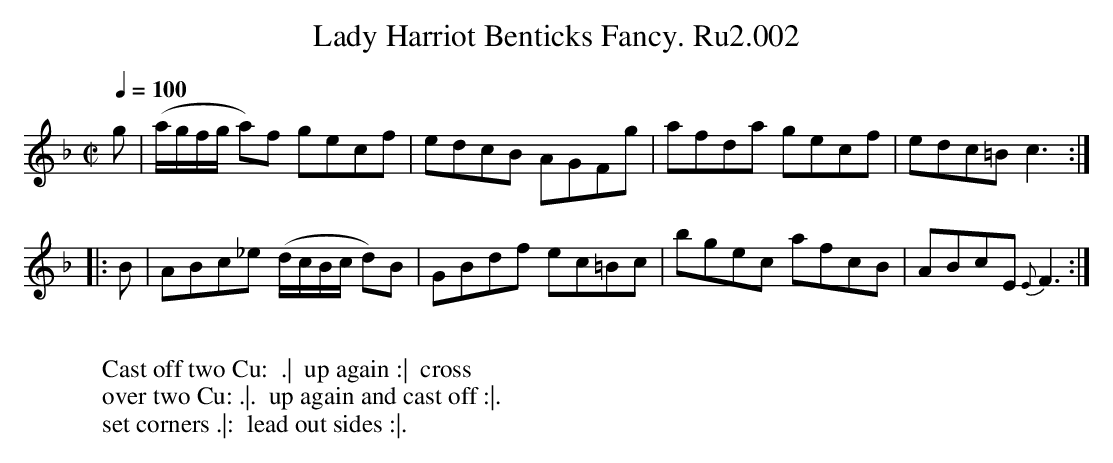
X:1
T:Lady Harriot Benticks Fancy. Ru2.002
L:1/8
M:C|
Q:1/4=100
K:F
g|(a/g/f/g/ a)f gecf|edcB AGFg|afda gecf|edc=B c3 :|
|: B|ABc_e (d/c/B/c/ d)B|GBdf ec=Bc|bgec afcB|ABcE {E}F3:|
W:
W: Cast off two Cu:  .|  up again :|  cross
W: over two Cu: .|.  up again and cast off :|.
W: set corners .|:  lead out sides :|.
